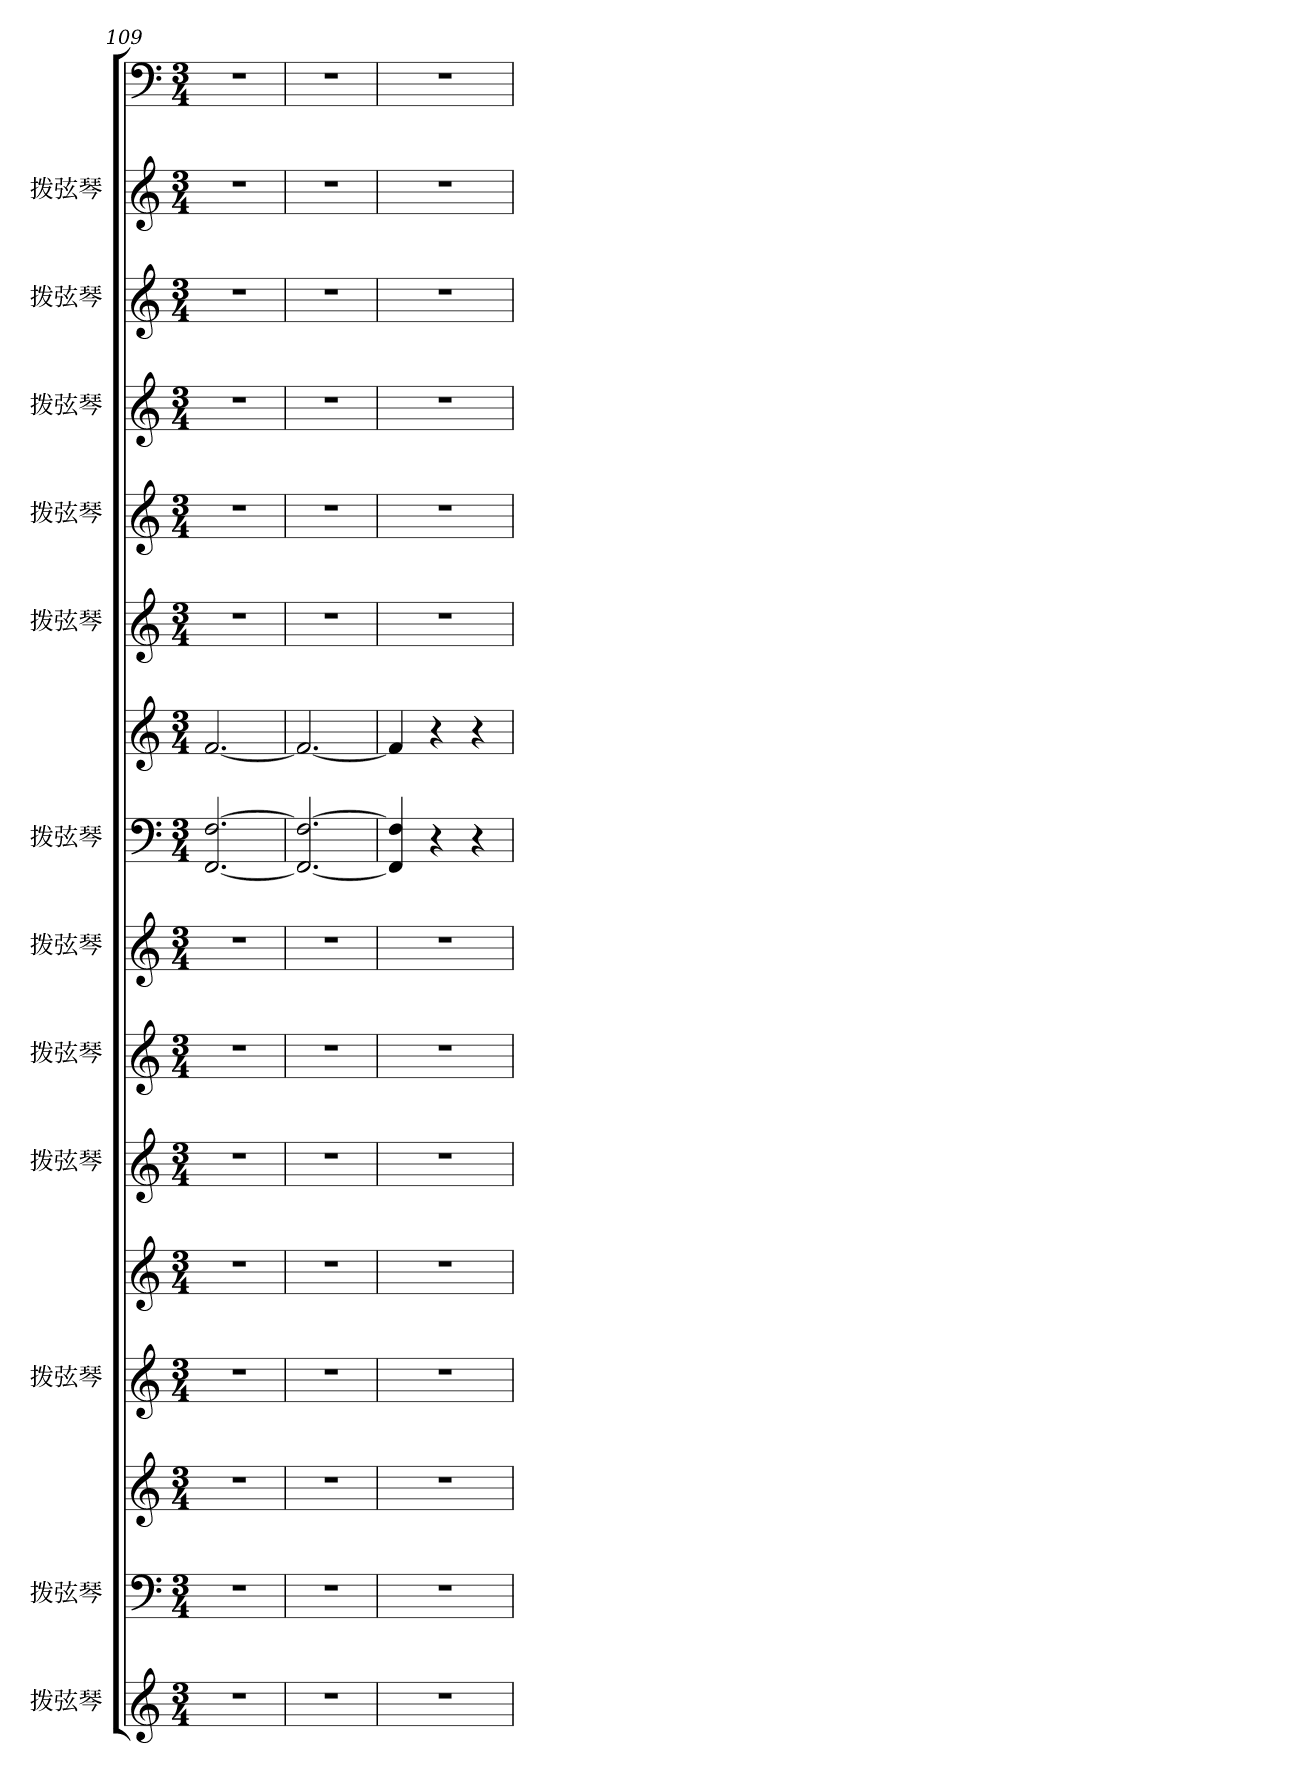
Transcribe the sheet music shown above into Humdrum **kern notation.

**kern	**kern	**kern	**kern	**kern	**kern	**kern	**kern	**kern	**kern	**kern	**kern	**kern	**kern	**kern	**kern
*part12	*part11	*part11	*part10	*part10	*part9	*part8	*part7	*part6	*part6	*part5	*part4	*part3	*part2	*part1	*part1
*staff16	*staff15	*staff14	*staff13	*staff12	*staff11	*staff10	*staff9	*staff8	*staff7	*staff6	*staff5	*staff4	*staff3	*staff2	*staff1
*I"拨弦琴	*I"拨弦琴	*	*I"拨弦琴	*	*I"拨弦琴	*I"拨弦琴	*I"拨弦琴	*I"拨弦琴	*	*I"拨弦琴	*I"拨弦琴	*I"拨弦琴	*I"拨弦琴	*I"拨弦琴	*
*clefG2	*clefF4	*clefG2	*clefG2	*clefG2	*clefG2	*clefG2	*clefG2	*clefF4	*clefG2	*clefG2	*clefG2	*clefG2	*clefG2	*clefG2	*clefF4
*k[]	*k[]	*k[]	*k[]	*k[]	*k[]	*k[]	*k[]	*k[]	*k[]	*k[]	*k[]	*k[]	*k[]	*k[]	*k[]
*M3/4	*M3/4	*M3/4	*M3/4	*M3/4	*M3/4	*M3/4	*M3/4	*M3/4	*M3/4	*M3/4	*M3/4	*M3/4	*M3/4	*M3/4	*M3/4
=109	=109	=109	=109	=109	=109	=109	=109	=109	=109	=109	=109	=109	=109	=109	=109
2.r	2.r	2.r	2.r	2.r	2.r	2.r	2.r	[2.FF/ [2.F/	[2.f/	2.r	2.r	2.r	2.r	2.r	2.r
=110	=110	=110	=110	=110	=110	=110	=110	=110	=110	=110	=110	=110	=110	=110	=110
2.r	2.r	2.r	2.r	2.r	2.r	2.r	2.r	2.FF/_ 2.F/_	2.f/_	2.r	2.r	2.r	2.r	2.r	2.r
=111	=111	=111	=111	=111	=111	=111	=111	=111	=111	=111	=111	=111	=111	=111	=111
2.r	2.r	2.r	2.r	2.r	2.r	2.r	2.r	4FF/] 4F/]	4f/]	2.r	2.r	2.r	2.r	2.r	2.r
.	.	.	.	.	.	.	.	4r	4r	.	.	.	.	.	.
.	.	.	.	.	.	.	.	4r	4r	.	.	.	.	.	.
=	=	=	=	=	=	=	=	=	=	=	=	=	=	=	=
*-	*-	*-	*-	*-	*-	*-	*-	*-	*-	*-	*-	*-	*-	*-	*-
